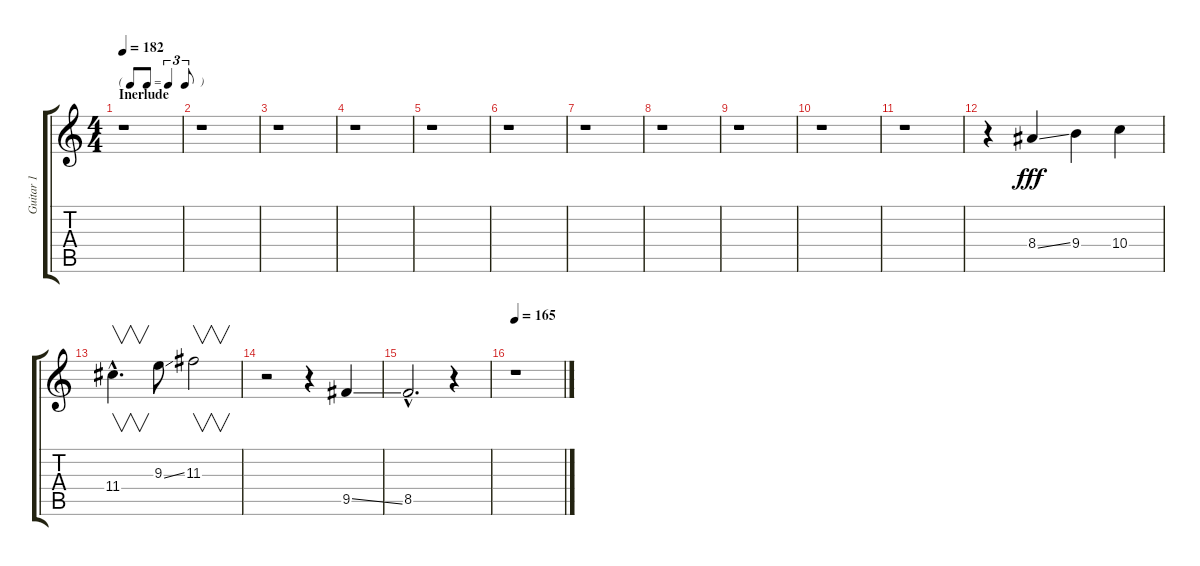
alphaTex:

\track ("Guitar 1" "Guitar 1") {instrument distortionguitar}
\staff {score tabs}
\tuning (E4 B3 G3 D3 A2 E2) {hide}
\ts (4 4)
\tf triplet8th
\section ("" "Inerlude")
\tempo 182
\clef g2
\ks c
r.1{dy fff} |
r.1 |
r.1 |
r.1 |
r.1 |
r.1 |
r.1 |
r.1 |
r.1 |
r.1 |
r.1 |
r.4 8.4{ss}.4 9.4.4 10.4.4 |
11.4{hac}.4{v d} 9.3{ss}.8 11.3.2{v} |
r.2 r.4 9.5{ss}.4 |
8.5{hac}.2{d} r.4 |
\tempo 165
r.1
